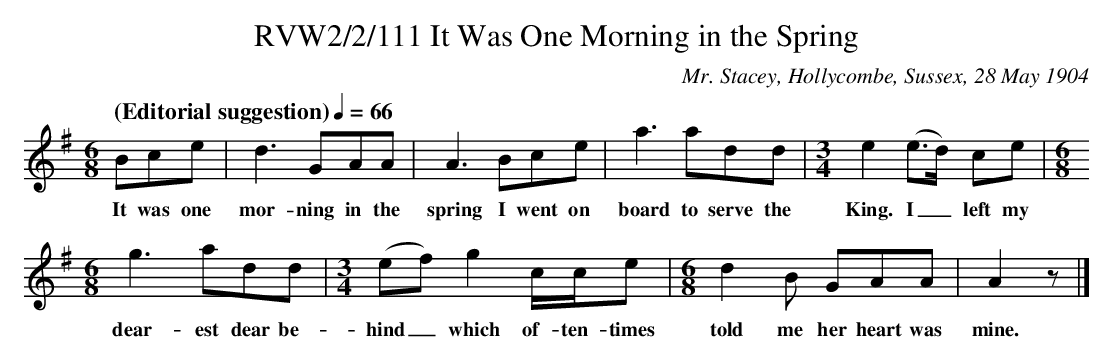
X:1
T:RVW2/2/111 It Was One Morning in the Spring
C:Mr. Stacey, Hollycombe, Sussex, 28 May 1904
L:1/8
Q: "(Editorial suggestion)" 1/4=66
M:6/8
K:G
Bce | d3 GAA | A3 Bce |a3 add |[M:3/4] e2 (e3/2d/2) ce |[M:6/8]
w: It was one mor-ning in the spring I went on board to serve the King. I_ left my
g3 add |[M:3/4] (ef) g2c/2c/2e |[M:6/8] d2 B GAA | A2 z |]
w: dear-est dear be-hind_ which of-ten-times told me her heart was mine.
